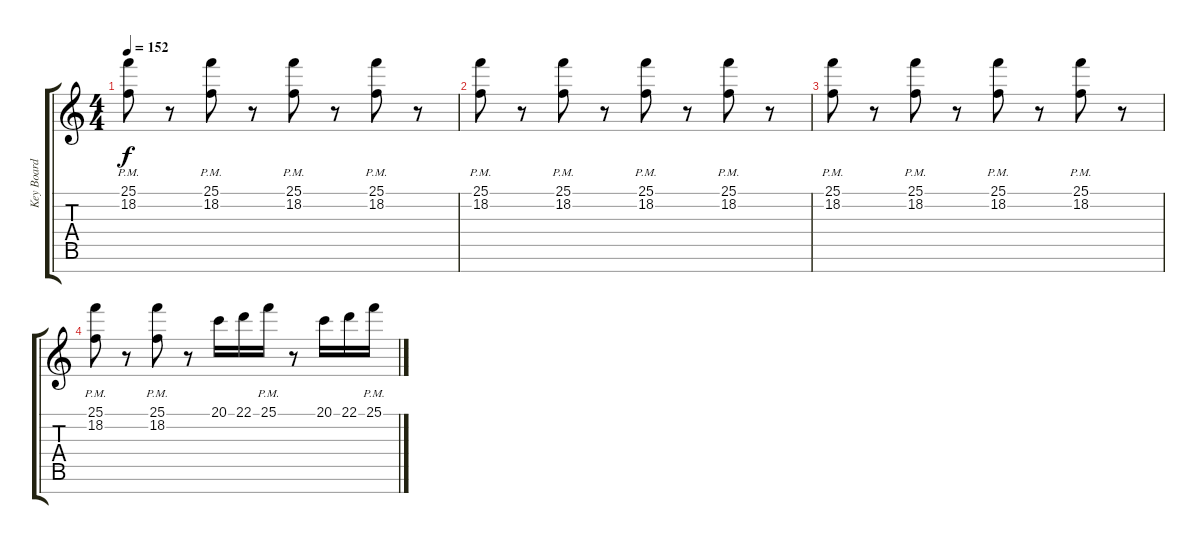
\track ("Key Board" "Key Board") {instrument stringensemble1}
\staff {score tabs}
\tuning (E4 B3 G3 D3 A2 E2 B1) {hide}
\ts (4 4)
\tempo 152
\clef g2
\ks c
(25.1{pm} 18.2{pm}).8{dy f volume 0} r.8 (25.1{pm} 18.2{pm}).8 r.8 (25.1{pm} 18.2{pm}).8 r.8 (25.1{pm} 18.2{pm}).8 r.8 |
(25.1{pm} 18.2{pm}).8 r.8 (25.1{pm} 18.2{pm}).8 r.8 (25.1{pm} 18.2{pm}).8 r.8 (25.1{pm} 18.2{pm}).8 r.8 |
(25.1{pm} 18.2{pm}).8 r.8 (25.1{pm} 18.2{pm}).8 r.8 (25.1{pm} 18.2{pm}).8 r.8 (25.1{pm} 18.2{pm}).8 r.8 |
(25.1{pm} 18.2{pm}).8 r.8 (25.1{pm} 18.2{pm}).8 r.8 20.1.16 22.1.16 25.1{pm}.16 r.8 20.1.16 22.1.16 25.1{pm}.16
